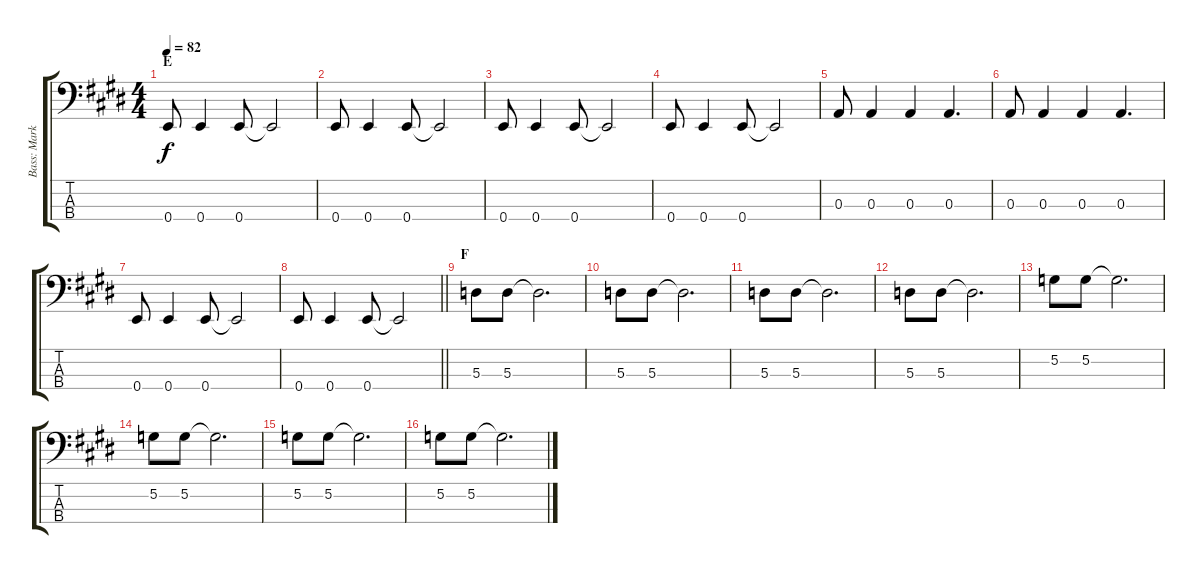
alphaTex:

\track ("Bass: Mark" "Bass: Mark") {instrument electricbassfinger}
\staff {score tabs}
\tuning (G2 D2 A1 E1) {hide}
\ts (4 4)
\section ("" "E")
\tempo 82
\clef f4
\ks e
0.4.8{dy f} 0.4.4 0.4.8 0.4{t}.2 |
0.4.8 0.4.4 0.4.8 0.4{t}.2 |
0.4.8 0.4.4 0.4.8 0.4{t}.2 |
0.4.8 0.4.4 0.4.8 0.4{t}.2 |
0.3.8 0.3.4 0.3.4 0.3.4{d} |
0.3.8 0.3.4 0.3.4 0.3.4{d} |
0.4.8 0.4.4 0.4.8 0.4{t}.2 |
\barLineRight lightlight
0.4.8 0.4.4 0.4.8 0.4{t}.2 |
\section ("" "F")
5.3.8 5.3.8 5.3{t}.2{d} |
5.3.8 5.3.8 5.3{t}.2{d} |
5.3.8 5.3.8 5.3{t}.2{d} |
5.3.8 5.3.8 5.3{t}.2{d} |
5.2.8 5.2.8 5.2{t}.2{d} |
5.2.8 5.2.8 5.2{t}.2{d} |
5.2.8 5.2.8 5.2{t}.2{d} |
5.2.8 5.2.8 5.2{t}.2{d}
